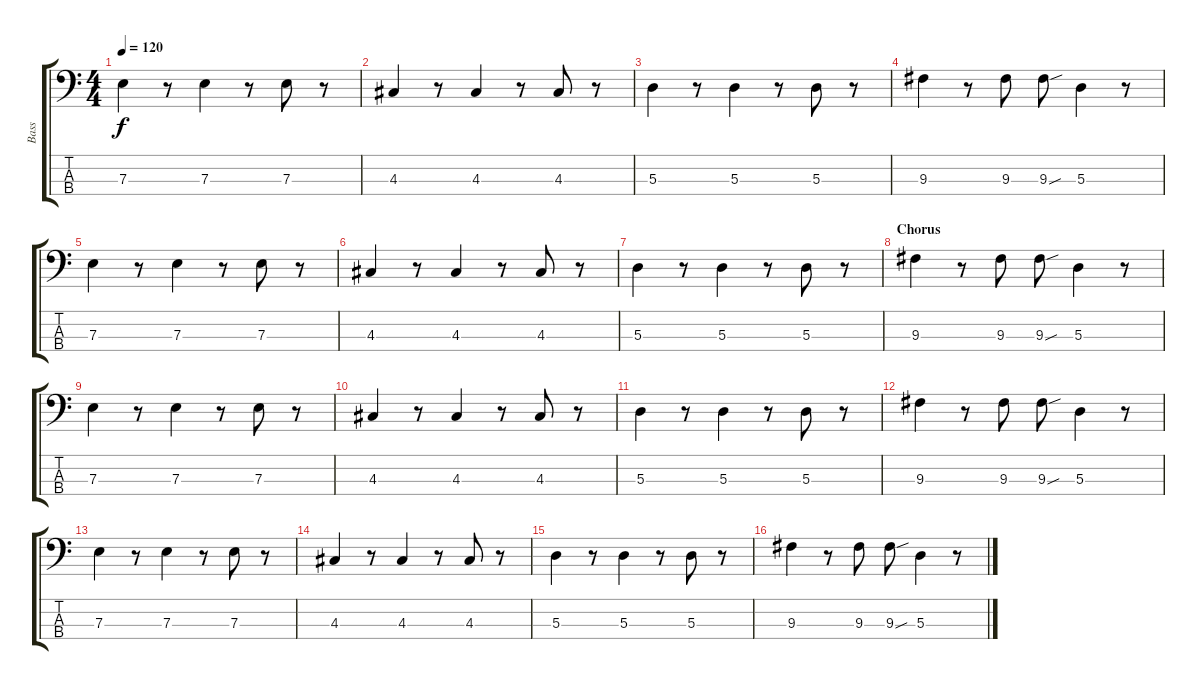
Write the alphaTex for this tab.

\track ("Bass" "Bass") {instrument electricbassfinger}
\staff {score tabs}
\tuning (G2 D2 A1 E1) {hide}
\ts (4 4)
\tempo 120
\clef f4
\ks c
7.3.4{dy f} r.8 7.3.4 r.8 7.3.8 r.8 |
4.3.4 r.8 4.3.4 r.8 4.3.8 r.8 |
5.3.4 r.8 5.3.4 r.8 5.3.8 r.8 |
9.3.4 r.8 9.3.8 9.3{sou}.8 5.3.4 r.8 |
7.3.4 r.8 7.3.4 r.8 7.3.8 r.8 |
4.3.4 r.8 4.3.4 r.8 4.3.8 r.8 |
5.3.4 r.8 5.3.4 r.8 5.3.8 r.8 |
\section ("" "Chorus")
9.3.4 r.8 9.3.8 9.3{sou}.8 5.3.4 r.8 |
7.3.4 r.8 7.3.4 r.8 7.3.8 r.8 |
4.3.4 r.8 4.3.4 r.8 4.3.8 r.8 |
5.3.4 r.8 5.3.4 r.8 5.3.8 r.8 |
9.3.4 r.8 9.3.8 9.3{sou}.8 5.3.4 r.8 |
7.3.4 r.8 7.3.4 r.8 7.3.8 r.8 |
4.3.4 r.8 4.3.4 r.8 4.3.8 r.8 |
5.3.4 r.8 5.3.4 r.8 5.3.8 r.8 |
9.3.4 r.8 9.3.8 9.3{sou}.8 5.3.4 r.8
